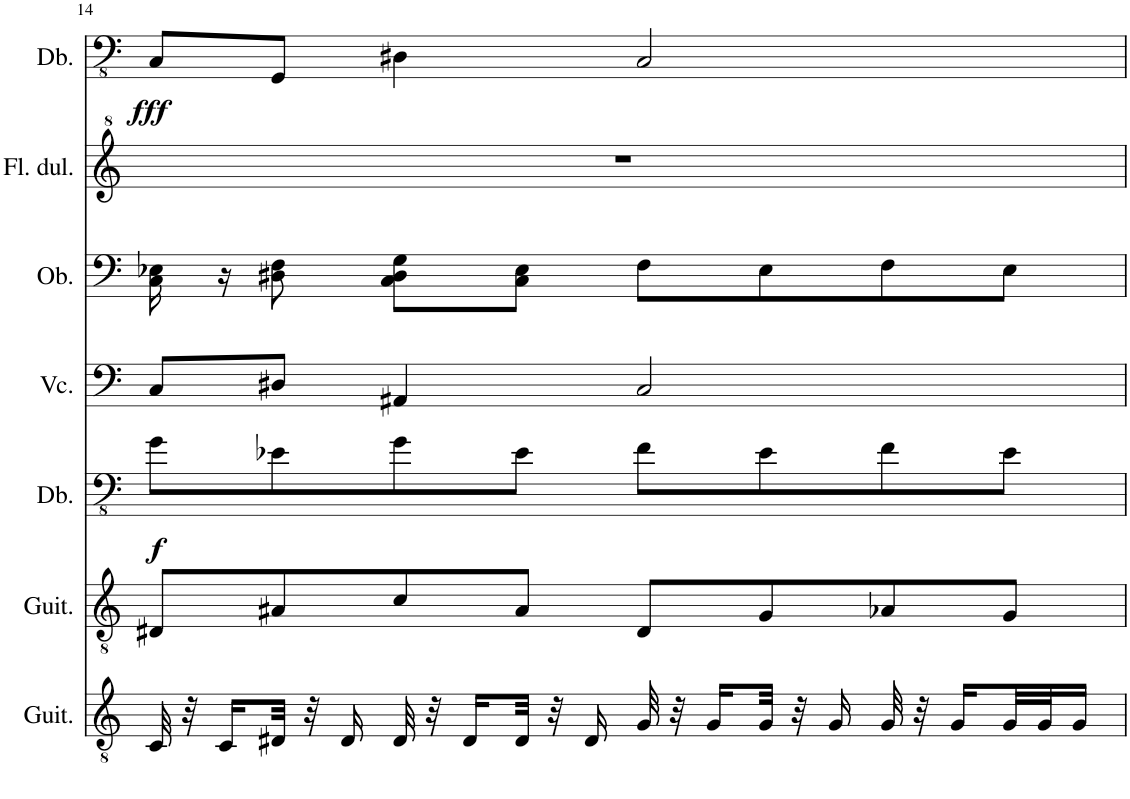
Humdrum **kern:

**kern	**kern	**kern	**dynam	**kern	**kern	**kern	**kern	**dynam
*part7	*part6	*part5	*part5	*part4	*part3	*part2	*part1	*part1
*staff7	*staff6	*staff5	*staff5	*staff4	*staff3	*staff2	*staff1	*staff1
*I"Classical Guitar	*I"Guitarra clásica	*I"Double Bass	*	*I"Violoncello	*I"Oboe	*I"Flauta dulce	*I"Double Bass	*
*I'Guit.	*I'Guit.	*I'Db.	*	*I'Vc.	*I'Ob.	*I'Fl. dul.	*I'Db.	*
!!LO:PB:g=z
*clefGv2	*clefGv2	*clefFv4	*	*clefF4	*clefF4	*clefG^2	*clefFv4	*
*	*	*Trd7c12	*	*	*Trd-14c-24	*	*Trd7c12	*
*k[]	*k[]	*k[]	*	*k[]	*k[]	*k[]	*k[]	*
*M4/4	*M4/4	*M4/4	*	*M4/4	*M4/4	*M4/4	*M4/4	*
=14	=14	=14	=14	=14	=14	=14	=14	=14
!	!	!	!LO:DY:b	!	!	!	!	!LO:DY:b
32C/	8D#X/L	8G\L	f	8C/L	16C\ 16E-X\	1r	8CC/L	fff
32r	.	.	.	.	.	.	.	.
16C/LL	.	.	.	.	16r	.	.	.
32D#X/JJk	8A#X/	8E-X\	.	8D#X/J	8D#X\ 8F\	.	8GGG/J	.
32r	.	.	.	.	.	.	.	.
16D#/	.	.	.	.	.	.	.	.
32D#/	8c/	8G\	.	4AA#X/	8C\ 8D#\ 8G\L	.	4DD#X\	.
32r	.	.	.	.	.	.	.	.
16D#/LL	.	.	.	.	.	.	.	.
32D#/JJk	8A#/J	8E-\J	.	.	8C\ 8E-\J	.	.	.
32r	.	.	.	.	.	.	.	.
16D#/	.	.	.	.	.	.	.	.
32G/	8D#/L	8F\L	.	2C/	8F\L	.	2CC/	.
32r	.	.	.	.	.	.	.	.
16G/LL	.	.	.	.	.	.	.	.
32G/JJk	8G/	8E-\	.	.	8E-\	.	.	.
32r	.	.	.	.	.	.	.	.
16G/	.	.	.	.	.	.	.	.
32G/	8A-X/	8F\	.	.	8F\	.	.	.
32r	.	.	.	.	.	.	.	.
16G/LL	.	.	.	.	.	.	.	.
32G/L	8G/J	8E-\J	.	.	8E-\J	.	.	.
32G/J	.	.	.	.	.	.	.	.
16G/JJ	.	.	.	.	.	.	.	.
=	=	=	=	=	=	=	=	=
*-	*-	*-	*-	*-	*-	*-	*-	*-
